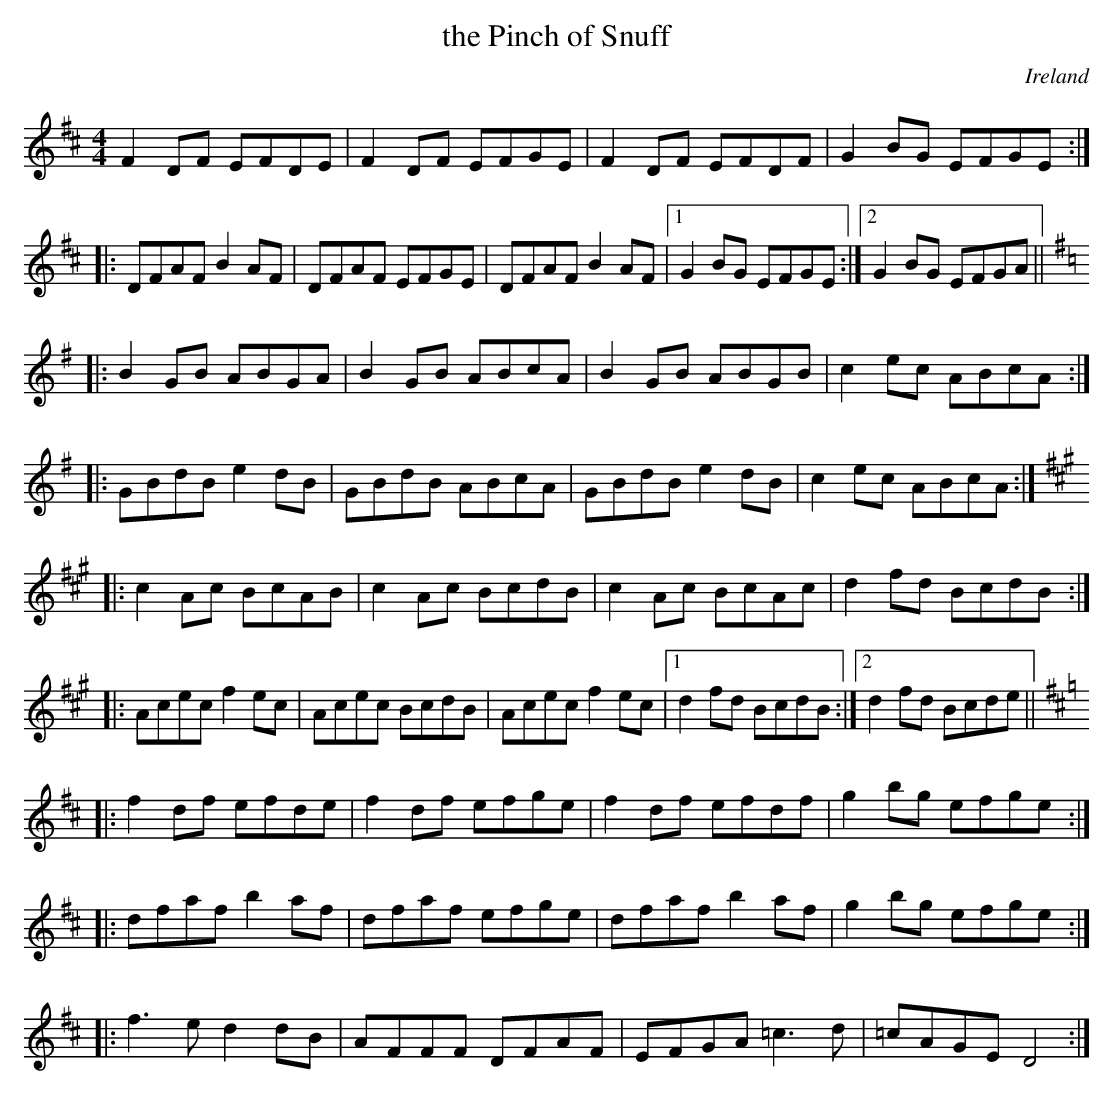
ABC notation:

X:1
T:the Pinch of Snuff
M:4/4
O:Ireland
K:D major
F2DF EFDE|F2DF EFGE|F2DF EFDF|G2BG EFGE:|
|:DFAF B2AF|DFAF EFGE|DFAF B2AF\
|1 G2BG EFGE :|2 G2BG EFGA ||
K:G
|:B2GB ABGA|B2GB ABcA|B2GB ABGB|c2ec ABcA:|
|:GBdB e2dB|GBdB ABcA|GBdB e2dB|c2ec ABcA:|
K:A
|:c2Ac BcAB|c2Ac BcdB|c2Ac BcAc|d2fd BcdB:|
|:Acec f2ec|Acec BcdB|Acec f2ec\
|1 d2fd BcdB :|2 d2fd Bcde ||
K:D
|:f2df efde|f2df efge|f2df efdf|g2bg efge:|
|:dfaf b2af|dfaf efge|dfaf b2af|g2bg efge:|
|:f3e d2dB|AFFF DFAF|EFGA =c3d|=cAGE D4:|
